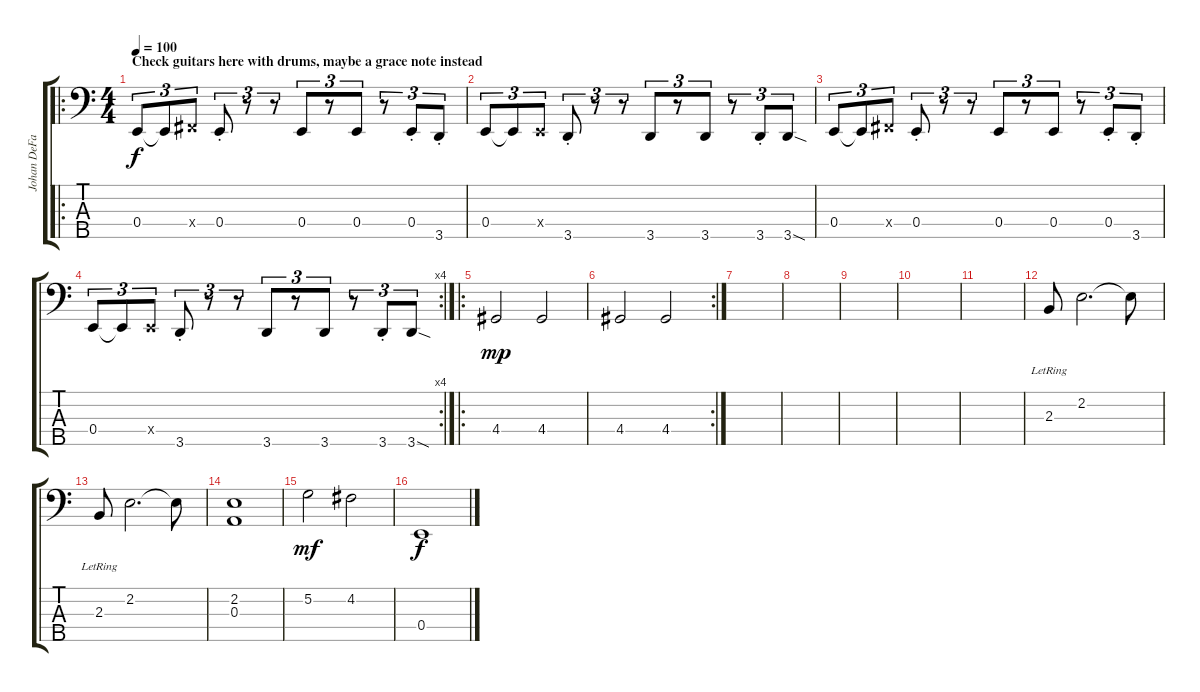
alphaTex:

\track ("Johan DeFarfalla" "Johan DeFa") {instrument electricbassfinger}
\staff {score tabs}
\tuning (G2 D2 A1 E1 B0) {hide}
\ro
\ts (4 4)
\section ("" "Check guitars here with drums, maybe a grace note instead")
\tempo 100
\clef f4
\ks c
0.4.8{tu (3 2) dy f} 0.4{t}.8{tu (3 2)} 2.4{x}.8{tu (3 2)} 0.4{st}.8{tu (3 2)} r.8{tu (3 2)} r.8{tu (3 2)} 0.4.8{tu (3 2)} r.8{tu (3 2)} 0.4.8{tu (3 2)} r.8{tu (3 2)} 0.4{st}.8{tu (3 2)} 3.5{st}.8{tu (3 2)} |
0.4.8{tu (3 2)} 0.4{t}.8{tu (3 2)} 0.4{x}.8{tu (3 2)} 3.5{st}.8{tu (3 2)} r.8{tu (3 2)} r.8{tu (3 2)} 3.5.8{tu (3 2)} r.8{tu (3 2)} 3.5.8{tu (3 2)} r.8{tu (3 2)} 3.5{st}.8{tu (3 2)} 3.5{sod}.8{tu (3 2)} |
0.4.8{tu (3 2)} 0.4{t}.8{tu (3 2)} 2.4{x}.8{tu (3 2)} 0.4{st}.8{tu (3 2)} r.8{tu (3 2)} r.8{tu (3 2)} 0.4.8{tu (3 2)} r.8{tu (3 2)} 0.4.8{tu (3 2)} r.8{tu (3 2)} 0.4{st}.8{tu (3 2)} 3.5{st}.8{tu (3 2)} |
\rc 4
0.4.8{tu (3 2)} 0.4{t}.8{tu (3 2)} 0.4{x}.8{tu (3 2)} 3.5{st}.8{tu (3 2)} r.8{tu (3 2)} r.8{tu (3 2)} 3.5.8{tu (3 2)} r.8{tu (3 2)} 3.5.8{tu (3 2)} r.8{tu (3 2)} 3.5{st}.8{tu (3 2)} 3.5{sod}.8{tu (3 2)} |
\ro
4.4.2{dy mp} 4.4.2 |
\rc 2
4.4.2 4.4.2 |
|
|
|
|
|
2.3{lr}.8 2.2.2{d} 2.2{t}.8 |
2.3{lr}.8 2.2.2{d} 2.2{t}.8 |
(2.2 0.3).1 |
5.2.2{dy mf} 4.2.2 |
0.4.1{dy f volume 16}
